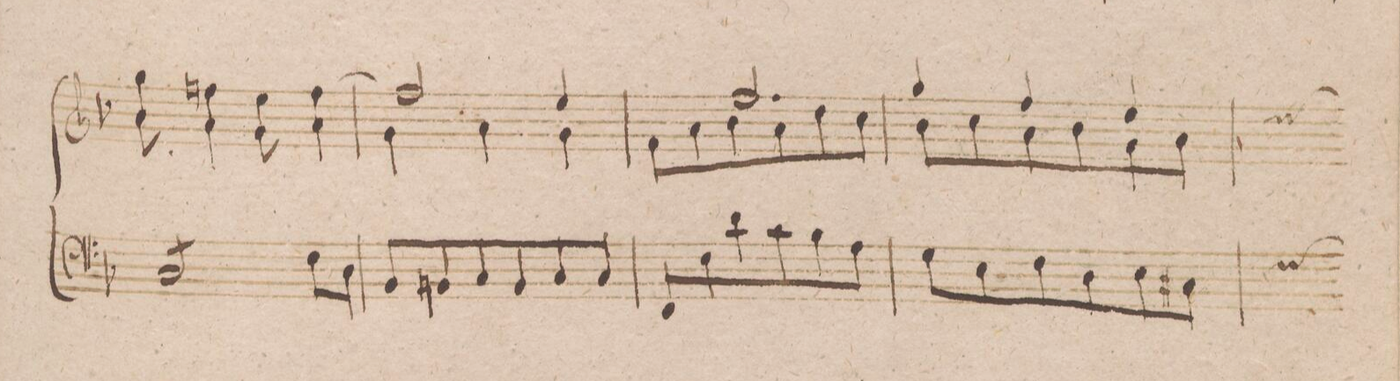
**kern
*I"Organo.
*clefF4
*k[b-]
*met(c|)
*M3/4
8C/L
8C/
8C/
8C/J
*Xtremolo
8F\L
8D\J
=141
8BB-/L
8BBn/
8C/
8BB/
8C/
8C/J
=142
8FF/L
8F\
8d\
8c\
8B-\
8A\J
=143
8G\L
8E\
8F\
8D\
8E\
8C#X\J
*custos:dd
=144
*-
